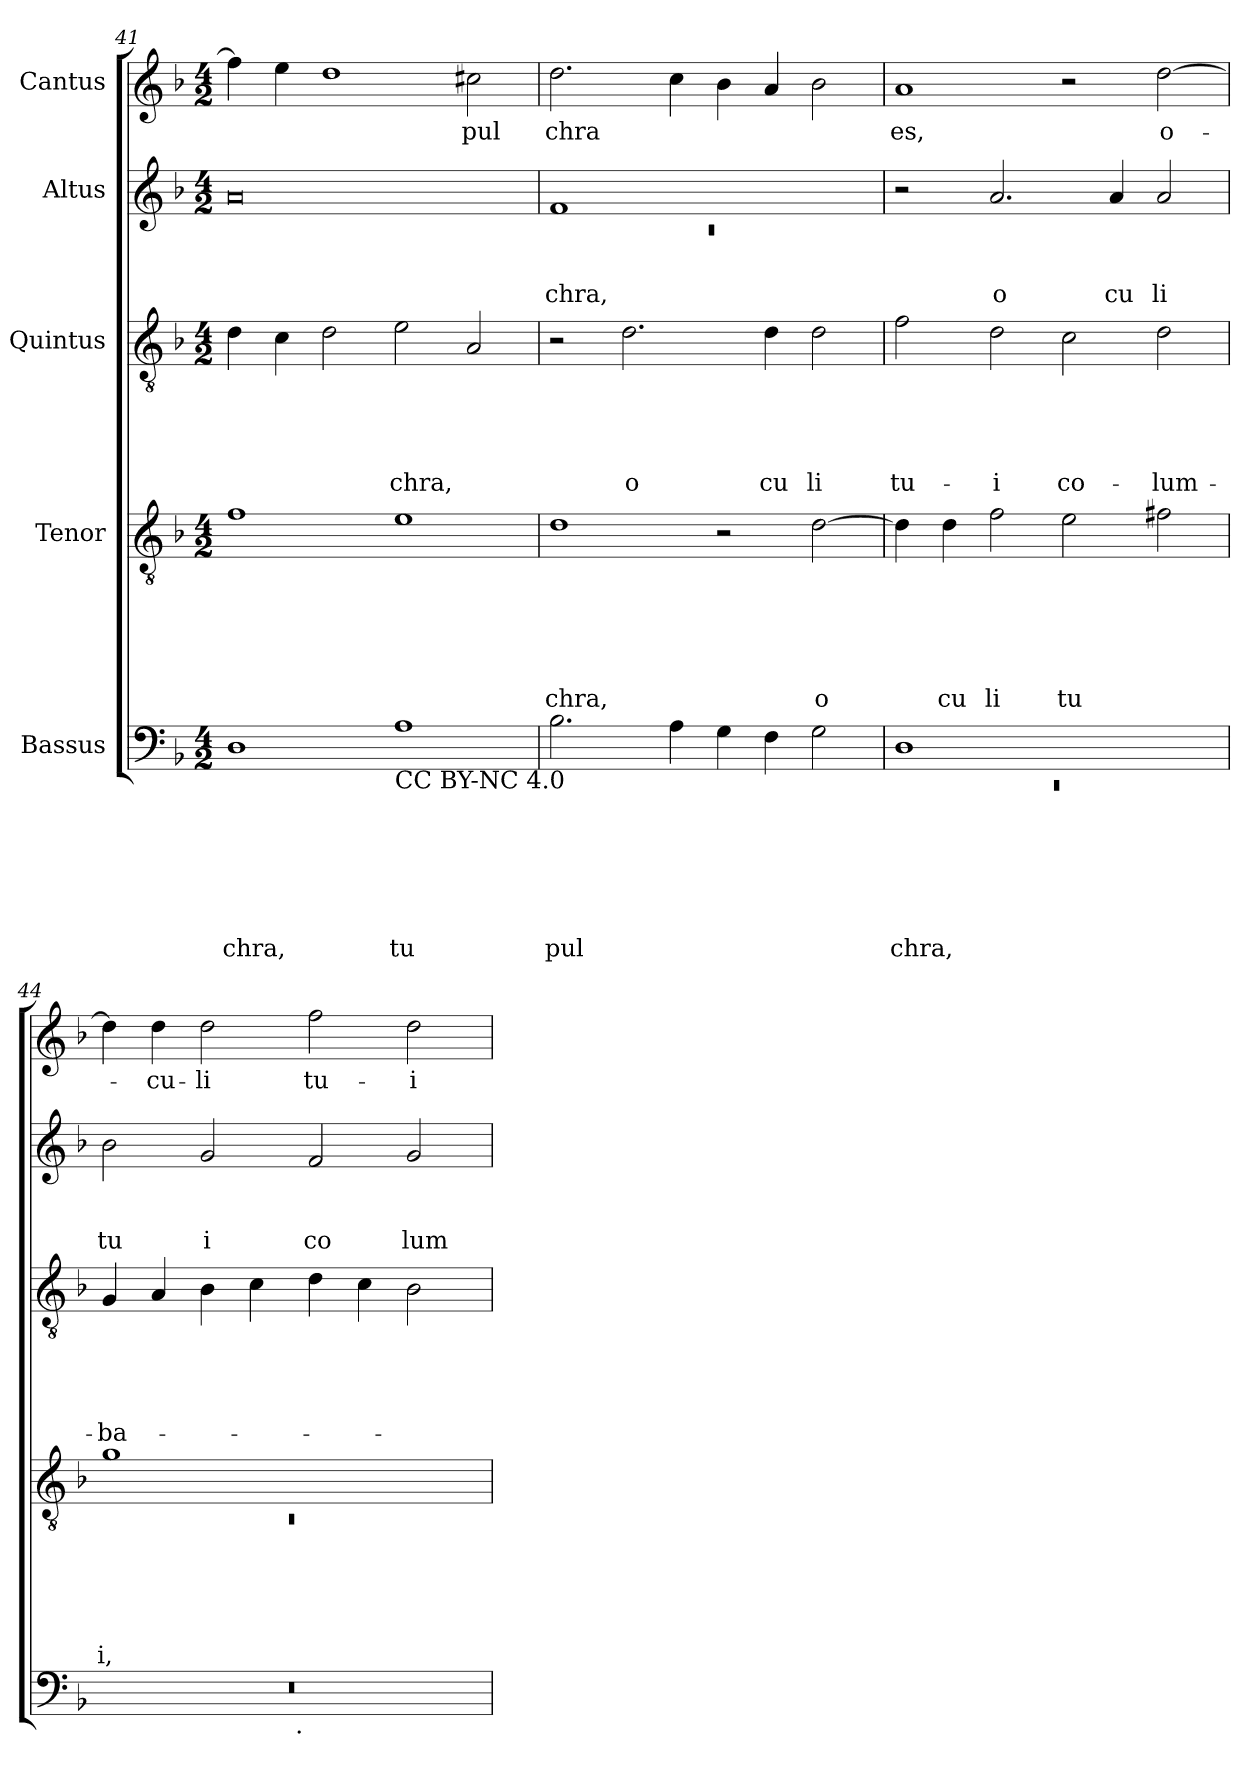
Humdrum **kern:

**kern	**text	**text	**text	**text	**text	**text	**text	**kern	**text	**text	**text	**text	**text	**text	**kern	**text	**text	**text	**text	**text	**kern	**text	**text	**text	**kern	**text
*part5	*part5	*part5	*part5	*part5	*part5	*part5	*part5	*part4	*part4	*part4	*part4	*part4	*part4	*part4	*part3	*part3	*part3	*part3	*part3	*part3	*part2	*part2	*part2	*part2	*part1	*part1
*staff5	*staff5	*staff5	*staff5	*staff5	*staff5	*staff5	*staff5	*staff4	*staff4	*staff4	*staff4	*staff4	*staff4	*staff4	*staff3	*staff3	*staff3	*staff3	*staff3	*staff3	*staff2	*staff2	*staff2	*staff2	*staff1	*staff1
*I"Bassus	*	*	*	*	*	*	*	*I"Tenor	*	*	*	*	*	*	*I"Quintus	*	*	*	*	*	*I"Altus	*	*	*	*I"Cantus	*
*clefF4	*	*	*	*	*	*	*	*clefGv2	*	*	*	*	*	*	*clefGv2	*	*	*	*	*	*clefG2	*	*	*	*clefG2	*
*ITrd-3c-5	*	*	*	*	*	*	*	*ITrd-3c-5	*	*	*	*	*	*	*	*	*	*	*	*	*ITrd-3c-5	*	*	*	*ITrd-3c-5	*
*k[b-e-]	*	*	*	*	*	*	*	*k[b-e-]	*	*	*	*	*	*	*k[b-]	*	*	*	*	*	*k[b-e-]	*	*	*	*k[b-e-]	*
*B-:	*	*	*	*	*	*	*	*B-:	*	*	*	*	*	*	*F:	*	*	*	*	*	*B-:	*	*	*	*B-:	*
*M4/2	*	*	*	*	*	*	*	*M4/2	*	*	*	*	*	*	*M4/2	*	*	*	*	*	*M4/2	*	*	*	*M4/2	*
=41	=41	=41	=41	=41	=41	=41	=41	=41	=41	=41	=41	=41	=41	=41	=41	=41	=41	=41	=41	=41	=41	=41	=41	=41	=41	=41
!	!	!	!	!	!	!	!LO:LY:b	!	!	!	!	!	!	!	!	!	!	!	!	!	!	!	!	!	!	!
1G	.	.	.	.	.	.	chra,	1b-	.	.	.	.	.	.	4d\	.	.	.	.	.	0dd	.	.	.	4bb-\]	.
.	.	.	.	.	.	.	.	.	.	.	.	.	.	.	4c\	.	.	.	.	.	.	.	.	.	4aa\	.
.	.	.	.	.	.	.	.	.	.	.	.	.	.	.	2d\	.	.	.	.	.	.	.	.	.	1gg	.
!LO:TX:b:t=CC BY-NC 4.0	!	!	!	!	!	!	!	!	!	!	!	!	!	!	!	!	!	!	!	!	!	!	!	!	!	!
!	!	!	!	!	!	!	!LO:LY:b	!	!	!	!	!	!	!	!	!	!	!	!	!LO:LY:b	!	!	!	!	!	!
1d	.	.	.	.	.	.	tu	1a	.	.	.	.	.	.	2e\	.	.	.	.	chra,	.	.	.	.	.	.
!	!	!	!	!	!	!	!	!	!	!	!	!	!	!	!	!	!	!	!	!	!	!	!	!	!	!LO:LY:b
.	.	.	.	.	.	.	.	.	.	.	.	.	.	.	2A/	.	.	.	.	.	.	.	.	.	2ff#\	pul
=42	=42	=42	=42	=42	=42	=42	=42	=42	=42	=42	=42	=42	=42	=42	=42	=42	=42	=42	=42	=42	=42	=42	=42	=42	=42	=42
*	*	*	*	*	*	*	*	*	*	*	*	*	*	*	*	*	*	*	*	*	*^	*	*	*	*	*
!	!	!	!	!	!	!	!LO:LY:b	!	!	!	!	!	!	!LO:LY:b	!	!	!	!	!	!	!	!LO:N:vis=1	!	!	!LO:LY:b	!	!LO:LY:b
2.e-\	.	.	.	.	.	.	pul	1g	.	.	.	.	.	chra,	2r	.	.	.	.	.	1b-	0rc	.	.	chra,	2.gg\	chra
!	!	!	!	!	!	!	!	!	!	!	!	!	!	!	!	!	!	!	!	!LO:LY:b	!	!	!	!	!	!	!
.	.	.	.	.	.	.	.	.	.	.	.	.	.	.	2.d\	.	.	.	.	o	.	.	.	.	.	.	.
4d\	.	.	.	.	.	.	.	.	.	.	.	.	.	.	.	.	.	.	.	.	.	.	.	.	.	4ff\	.
4c\	.	.	.	.	.	.	.	2r	.	.	.	.	.	.	.	.	.	.	.	.	1ryy	.	.	.	.	4ee-\	.
!	!	!	!	!	!	!	!	!	!	!	!	!	!	!	!	!	!	!	!	!LO:LY:b	!	!	!	!	!	!	!
4B-\	.	.	.	.	.	.	.	.	.	.	.	.	.	.	4d\	.	.	.	.	cu	.	.	.	.	.	4dd/	.
!	!	!	!	!	!	!	!	!	!	!	!	!	!	!LO:LY:b	!	!	!	!	!	!LO:LY:b	!	!	!	!	!	!	!
2c\	.	.	.	.	.	.	.	[>2g\	.	.	.	.	.	o	2d\	.	.	.	.	li	.	.	.	.	.	2ee-\	.
*	*	*	*	*	*	*	*	*	*	*	*	*	*	*	*	*	*	*	*	*	*v	*v	*	*	*	*	*
!!LO:PB:g=z
=43	=43	=43	=43	=43	=43	=43	=43	=43	=43	=43	=43	=43	=43	=43	=43	=43	=43	=43	=43	=43	=43	=43	=43	=43	=43	=43
*^	*	*	*	*	*	*	*	*	*	*	*	*	*	*	*	*	*	*	*	*	*	*	*	*	*	*
!	!LO:N:vis=1	!	!	!	!	!	!	!LO:LY:b	!	!	!	!	!	!	!	!	!	!	!	!	!LO:LY:b	!	!	!	!	!	!LO:LY:b
1G	0rEE	.	.	.	.	.	.	chra,	4g\]	.	.	.	.	.	.	2f\	.	.	.	.	tu-	2r	.	.	.	1dd	es,
!	!	!	!	!	!	!	!	!	!	!	!	!	!	!	!LO:LY:b	!	!	!	!	!	!	!	!	!	!	!	!
.	.	.	.	.	.	.	.	.	4g\	.	.	.	.	.	cu	.	.	.	.	.	.	.	.	.	.	.	.
!	!	!	!	!	!	!	!	!	!	!	!	!	!	!	!LO:LY:b	!	!	!	!	!	!LO:LY:b	!	!	!	!LO:LY:b	!	!
.	.	.	.	.	.	.	.	.	2b-\	.	.	.	.	.	li	2d\	.	.	.	.	-i	2.dd/	.	.	o	.	.
!	!	!	!	!	!	!	!	!	!	!	!	!	!	!	!LO:LY:b	!	!	!	!	!	!LO:LY:b	!	!	!	!	!	!
1ryy	.	.	.	.	.	.	.	.	2a\	.	.	.	.	.	tu	2c\	.	.	.	.	co-	.	.	.	.	2r	.
!	!	!	!	!	!	!	!	!	!	!	!	!	!	!	!	!	!	!	!	!	!	!	!	!	!LO:LY:b	!	!
.	.	.	.	.	.	.	.	.	.	.	.	.	.	.	.	.	.	.	.	.	.	4dd/	.	.	cu	.	.
!	!	!	!	!	!	!	!	!	!	!	!	!	!	!	!	!	!	!	!	!	!LO:LY:b	!	!	!	!LO:LY:b	!	!LO:LY:b
.	.	.	.	.	.	.	.	.	2bn\	.	.	.	.	.	.	2d\	.	.	.	.	-lum-	2dd/	.	.	li	[>2gg\	o-
=44	=44	=44	=44	=44	=44	=44	=44	=44	=44	=44	=44	=44	=44	=44	=44	=44	=44	=44	=44	=44	=44	=44	=44	=44	=44	=44	=44
*	*	*	*	*	*	*	*	*	*^	*	*	*	*	*	*	*	*	*	*	*	*	*	*	*	*	*	*
!	!	!	!	!	!	!	!	!	!	!LO:N:vis=1	!	!	!	!	!	!LO:LY:b	!	!	!	!	!	!LO:LY:b	!	!	!	!LO:LY:b	!	!
0r	2ryy	.	.	.	.	.	.	.	1cc	0rC	.	.	.	.	.	i,	4G/	.	.	.	.	-ba-	2ee-\	.	.	tu	4gg\]	.
!	!	!	!	!	!	!	!	!	!	!	!	!	!	!	!	!	!	!	!	!	!	!	!	!	!	!	!	!LO:LY:b
.	.	.	.	.	.	.	.	.	.	.	.	.	.	.	.	.	4A/	.	.	.	.	.	.	.	.	.	4gg\	-cu-
!	!	!	!	!	!	!	!	!	!	!	!	!	!	!	!	!	!	!	!	!	!	!	!	!	!	!LO:LY:b	!	!LO:LY:b
.	4...ryy	.	.	.	.	.	.	.	.	.	.	.	.	.	.	.	4B-\	.	.	.	.	.	2cc/	.	.	i	2gg\	-li
.	.	.	.	.	.	.	.	.	.	.	.	.	.	.	.	.	4c\	.	.	.	.	.	.	.	.	.	.	.
!	!LO:TX:b:t=.	!	!	!	!	!	!	!	!	!	!	!	!	!	!	!	!	!	!	!	!	!	!	!	!	!	!	!
.	1ryy	.	.	.	.	.	.	.	.	.	.	.	.	.	.	.	.	.	.	.	.	.	.	.	.	.	.	.
!	!	!	!	!	!	!	!	!	!	!	!	!	!	!	!	!	!	!	!	!	!	!	!	!	!	!LO:LY:b	!	!LO:LY:b
.	.	.	.	.	.	.	.	.	1ryy	.	.	.	.	.	.	.	4d\	.	.	.	.	.	2b-/	.	.	co	2bb-\	tu-
.	.	.	.	.	.	.	.	.	.	.	.	.	.	.	.	.	4c\	.	.	.	.	.	.	.	.	.	.	.
!	!	!	!	!	!	!	!	!	!	!	!	!	!	!	!	!	!	!	!	!	!	!	!	!	!	!LO:LY:b	!	!LO:LY:b
.	.	.	.	.	.	.	.	.	.	.	.	.	.	.	.	.	2B-\	.	.	.	.	.	2cc/	.	.	lum	2gg\	-i
.	32ryy	.	.	.	.	.	.	.	.	.	.	.	.	.	.	.	.	.	.	.	.	.	.	.	.	.	.	.
*v	*v	*	*	*	*	*	*	*	*	*	*	*	*	*	*	*	*	*	*	*	*	*	*	*	*	*	*	*
*	*	*	*	*	*	*	*	*v	*v	*	*	*	*	*	*	*	*	*	*	*	*	*	*	*	*	*	*
=	=	=	=	=	=	=	=	=	=	=	=	=	=	=	=	=	=	=	=	=	=	=	=	=	=	=
*-	*-	*-	*-	*-	*-	*-	*-	*-	*-	*-	*-	*-	*-	*-	*-	*-	*-	*-	*-	*-	*-	*-	*-	*-	*-	*-
